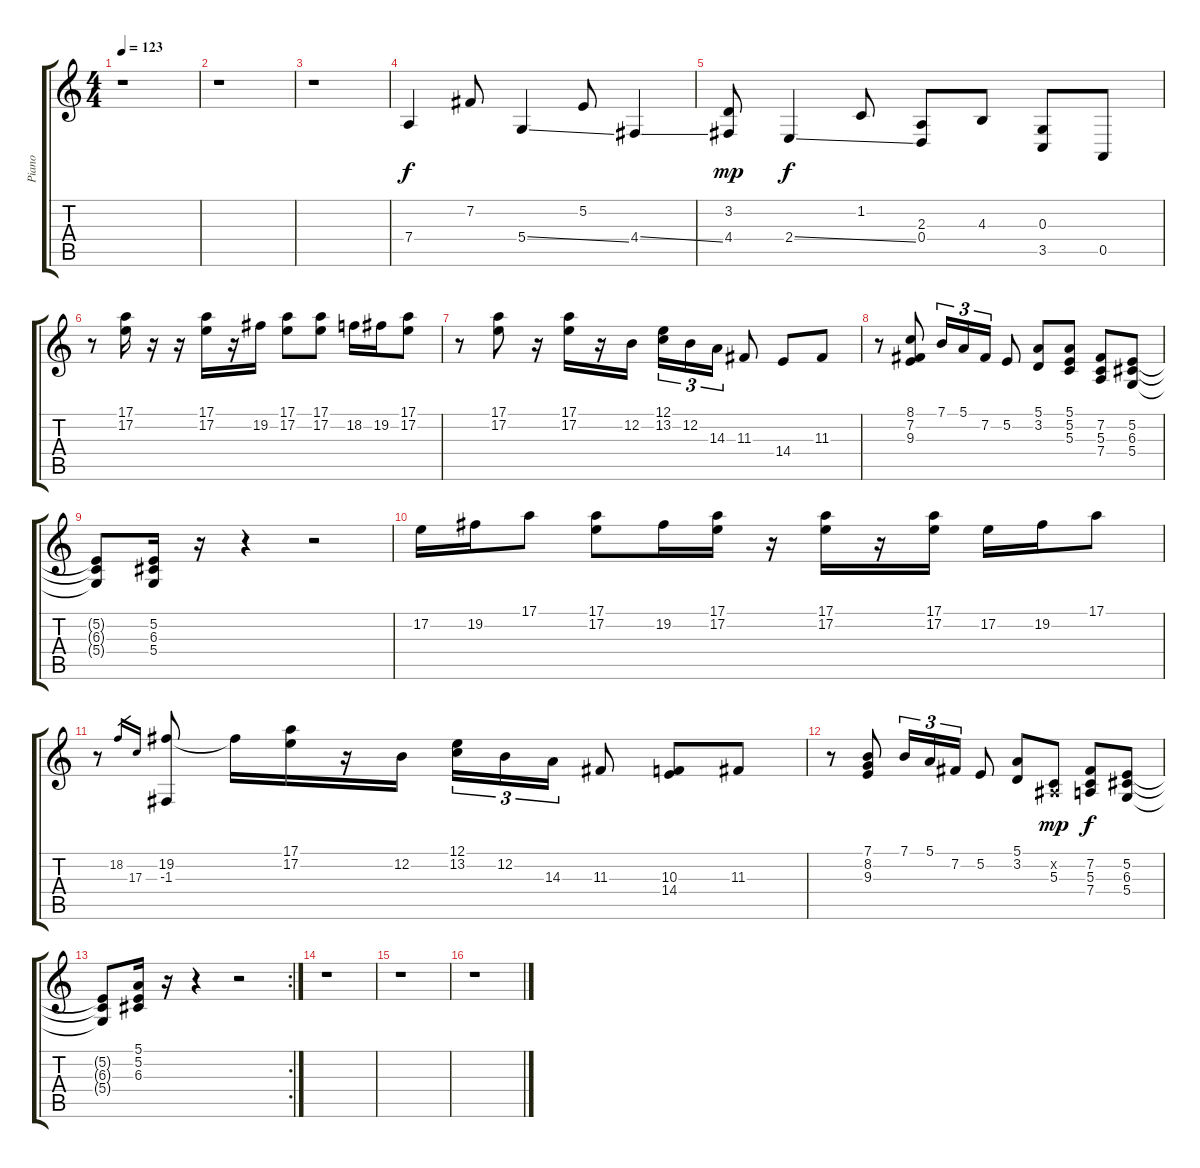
\track ("Piano" "Piano") {instrument electricgrandpiano}
\staff {score tabs}
\tuning (E4 B3 G3 D3 A2 E2) {hide}
\ts (4 4)
\tempo 123
\clef g2
\ks c
r.1{dy f} |
r.1 |
r.1 |
7.4.4 7.2.8 5.4{ss}.4 5.2.8 4.4{ss}.4 |
(3.2 4.4).8{dy mp} 2.4{ss}.4{dy f} 1.2.8 (2.3 0.4).8 4.3.8 (0.3 3.5).8 0.5.8 |
r.8 (17.1 17.2).16 r.16 r.16 (17.1 17.2).16 r.16 19.2.16 (17.1 17.2).8 (17.1 17.2).8 18.2.16 19.2.16 (17.1 17.2).8 |
r.8 (17.1 17.2).8 r.16 (17.1 17.2).16 r.16 12.2.16 (12.1 13.2).16{tu (3 2)} 12.2.16{tu (3 2)} 14.3.16{tu (3 2)} 11.3.8 14.4.8 11.3.8 |
r.8 (8.1 7.2 9.3).8 7.1.16{tu (3 2)} 5.1.16{tu (3 2)} 7.2.16{tu (3 2)} 5.2.8 (5.1 3.2).8 (5.1 5.2 5.3).8 (7.2 5.3 7.4).8 (5.2 6.3 5.4).8 |
(5.2{t} 6.3{t} 5.4{t}).8 (5.2 6.3 5.4).16 r.16 r.4 r.2 |
17.2.16 19.2.16 17.1.8 (17.1 17.2).8 19.2.16 (17.1 17.2).16 r.16 (17.1 17.2).16 r.16 (17.1 17.2).16 17.2.16 19.2.16 17.1.8 |
r.8 18.2.16{gr} 17.3.16{gr} (19.2 -1.3).8 19.2{t}.16 (17.1 17.2).16 r.16 12.2.16 (12.1 13.2).16{tu (3 2)} 12.2.16{tu (3 2)} 14.3.16{tu (3 2)} 11.3.8 (10.3 14.4).8 11.3.8 |
r.8 (7.1 8.2 9.3).8 7.1.16{tu (3 2)} 5.1.16{tu (3 2)} 7.2.16{tu (3 2)} 5.2.8 (5.1 3.2).8 (-1.2{x} 5.3).8{dy mp} (7.2 5.3 7.4).8{dy f} (5.2 6.3 5.4).8 |
\rc 2
(5.2{t} 6.3{t} 5.4{t}).8 (5.1 5.2 6.3).16 r.16 r.4 r.2 |
r.1 |
r.1 |
r.1
